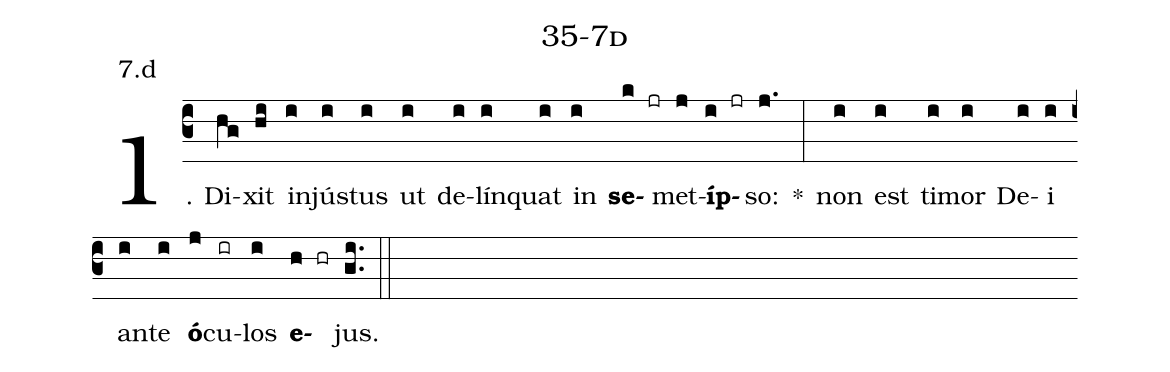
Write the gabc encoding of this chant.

name: 35-7d;
annotation: 7.d;
%%
(c3)1. Di(hg)xit(hi) in(i)jús(i)tus(i) ut(i) de(i)lín(i)quat(i) in(i) <b>se</b>(k jr)met(j)<b>íp</b>(i jr)so:(j.) *(:) non(i) est(i) ti(i)mor(i) De(i)i(i) an(i)te(i) <b>ó</b>(j)cu(ir)los(i) <b>e</b>(h hr)jus.(gi..) (::)
